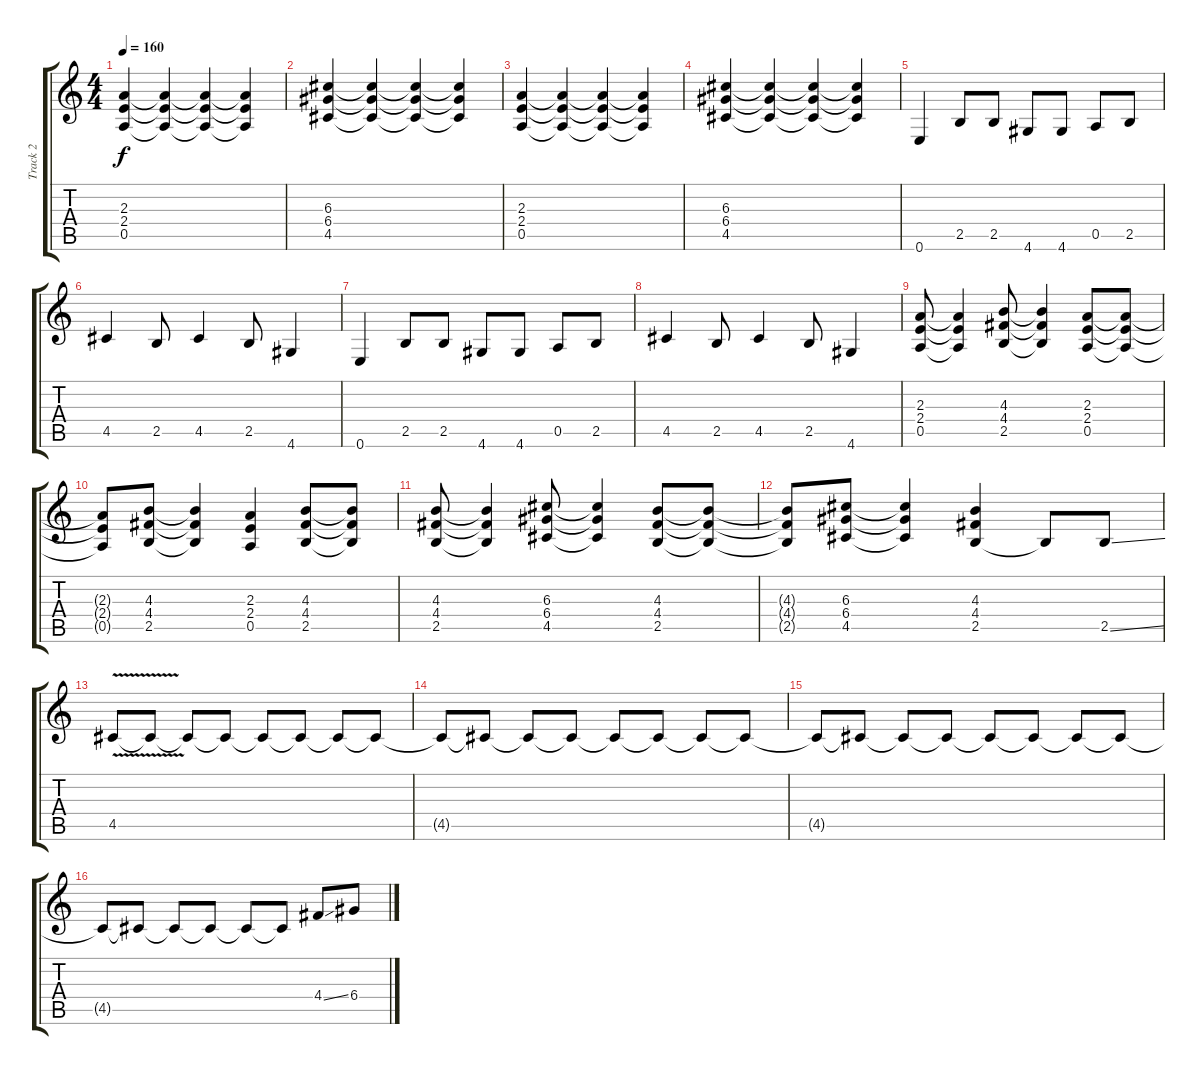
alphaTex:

\track ("Track 2" "Track 2") {instrument overdrivenguitar}
\staff {score tabs}
\tuning (E4 B3 G3 D3 A2 E2) {hide}
\ts (4 4)
\tempo 160
\clef g2
\ks c
(2.3 2.4 0.5).4{dy f} (2.3{t} 2.4{t} 0.5{t}).4 (2.3{t} 2.4{t} 0.5{t}).4 (2.3{t} 2.4{t} 0.5{t}).4 |
(6.3 6.4 4.5).4 (6.3{t} 6.4{t} 4.5{t}).4 (6.3{t} 6.4{t} 4.5{t}).4 (6.3{t} 6.4{t} 4.5{t}).4 |
(2.3 2.4 0.5).4 (2.3{t} 2.4{t} 0.5{t}).4 (2.3{t} 2.4{t} 0.5{t}).4 (2.3{t} 2.4{t} 0.5{t}).4 |
(6.3 6.4 4.5).4 (6.3{t} 6.4{t} 4.5{t}).4 (6.3{t} 6.4{t} 4.5{t}).4 (6.3{t} 6.4{t} 4.5{t}).4 |
0.6.4 2.5.8 2.5.8 4.6.8 4.6.8 0.5.8 2.5.8 |
4.5.4 2.5.8 4.5.4 2.5.8 4.6.4 |
0.6.4 2.5.8 2.5.8 4.6.8 4.6.8 0.5.8 2.5.8 |
4.5.4 2.5.8 4.5.4 2.5.8 4.6.4 |
(2.3 2.4 0.5).8 (2.3{t} 2.4{t} 0.5{t}).4 (4.3 4.4 2.5).8 (4.3{t} 4.4{t} 2.5{t}).4 (2.3 2.4 0.5).8 (2.3{t} 2.4{t} 0.5{t}).8 |
(2.3{t} 2.4{t} 0.5{t}).8 (4.3 4.4 2.5).8 (4.3{t} 4.4{t} 2.5{t}).4 (2.3 2.4 0.5).4 (4.3 4.4 2.5).8 (4.3{t} 4.4{t} 2.5{t}).8 |
(4.3 4.4 2.5).8 (4.3{t} 4.4{t} 2.5{t}).4 (6.3 6.4 4.5).8 (6.3{t} 6.4{t} 4.5{t}).4 (4.3 4.4 2.5).8 (4.3{t} 4.4{t} 2.5{t}).8 |
(4.3{t} 4.4{t} 2.5{t}).8 (6.3 6.4 4.5).8 (6.3{t} 6.4{t} 4.5{t}).4 (4.3 4.4 2.5).4 2.5{t}.8 2.5{ss}.8 |
4.5{v}.8 4.5{t}.8 4.5{t}.8 4.5{t}.8 4.5{t}.8 4.5{t}.8 4.5{t}.8 4.5{t}.8 |
4.5{t}.8 4.5{t}.8 4.5{t}.8 4.5{t}.8 4.5{t}.8 4.5{t}.8 4.5{t}.8 4.5{t}.8 |
4.5{t}.8 4.5{t}.8 4.5{t}.8 4.5{t}.8 4.5{t}.8 4.5{t}.8 4.5{t}.8 4.5{t}.8 |
4.5{t}.8 4.5{t}.8 4.5{t}.8 4.5{t}.8 4.5{t}.8 4.5{t}.8 4.4{ss}.8 6.4.8
